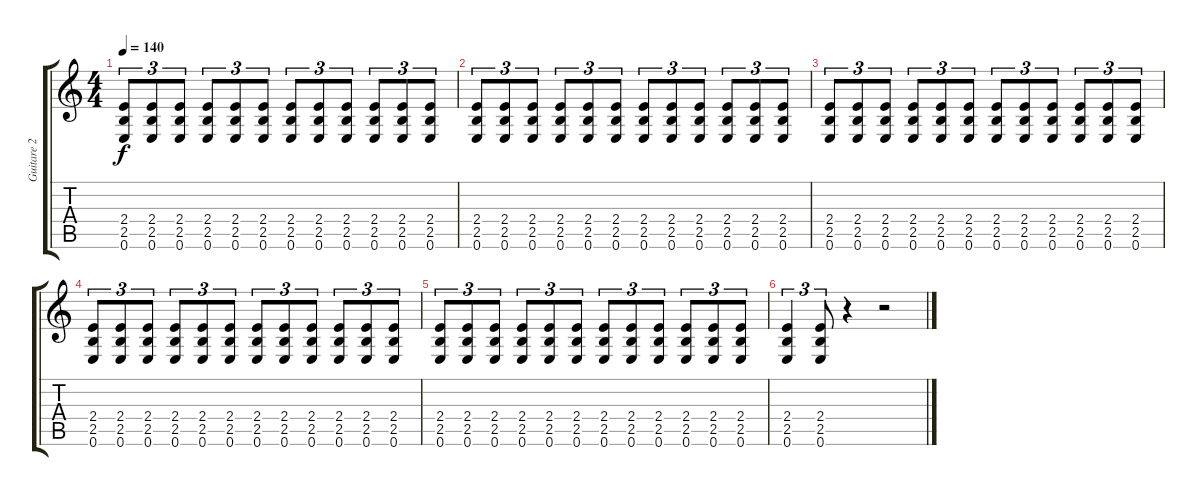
\track ("Guitare 2" "Guitare 2") {instrument distortionguitar}
\staff {score tabs}
\tuning (E4 B3 G3 D3 A2 E2) {hide}
\ts (4 4)
\tempo 140
\clef g2
\ks c
(2.4 2.5 0.6).8{tu (3 2) dy f} (2.4 2.5 0.6).8{tu (3 2)} (2.4 2.5 0.6).8{tu (3 2)} (2.4 2.5 0.6).8{tu (3 2)} (2.4 2.5 0.6).8{tu (3 2)} (2.4 2.5 0.6).8{tu (3 2)} (2.4 2.5 0.6).8{tu (3 2)} (2.4 2.5 0.6).8{tu (3 2)} (2.4 2.5 0.6).8{tu (3 2)} (2.4 2.5 0.6).8{tu (3 2)} (2.4 2.5 0.6).8{tu (3 2)} (2.4 2.5 0.6).8{tu (3 2)} |
(2.4 2.5 0.6).8{tu (3 2)} (2.4 2.5 0.6).8{tu (3 2)} (2.4 2.5 0.6).8{tu (3 2)} (2.4 2.5 0.6).8{tu (3 2)} (2.4 2.5 0.6).8{tu (3 2)} (2.4 2.5 0.6).8{tu (3 2)} (2.4 2.5 0.6).8{tu (3 2)} (2.4 2.5 0.6).8{tu (3 2)} (2.4 2.5 0.6).8{tu (3 2)} (2.4 2.5 0.6).8{tu (3 2)} (2.4 2.5 0.6).8{tu (3 2)} (2.4 2.5 0.6).8{tu (3 2)} |
(2.4 2.5 0.6).8{tu (3 2)} (2.4 2.5 0.6).8{tu (3 2)} (2.4 2.5 0.6).8{tu (3 2)} (2.4 2.5 0.6).8{tu (3 2)} (2.4 2.5 0.6).8{tu (3 2)} (2.4 2.5 0.6).8{tu (3 2)} (2.4 2.5 0.6).8{tu (3 2)} (2.4 2.5 0.6).8{tu (3 2)} (2.4 2.5 0.6).8{tu (3 2)} (2.4 2.5 0.6).8{tu (3 2)} (2.4 2.5 0.6).8{tu (3 2)} (2.4 2.5 0.6).8{tu (3 2)} |
(2.4 2.5 0.6).8{tu (3 2)} (2.4 2.5 0.6).8{tu (3 2)} (2.4 2.5 0.6).8{tu (3 2)} (2.4 2.5 0.6).8{tu (3 2)} (2.4 2.5 0.6).8{tu (3 2)} (2.4 2.5 0.6).8{tu (3 2)} (2.4 2.5 0.6).8{tu (3 2)} (2.4 2.5 0.6).8{tu (3 2)} (2.4 2.5 0.6).8{tu (3 2)} (2.4 2.5 0.6).8{tu (3 2)} (2.4 2.5 0.6).8{tu (3 2)} (2.4 2.5 0.6).8{tu (3 2)} |
(2.4 2.5 0.6).8{tu (3 2)} (2.4 2.5 0.6).8{tu (3 2)} (2.4 2.5 0.6).8{tu (3 2)} (2.4 2.5 0.6).8{tu (3 2)} (2.4 2.5 0.6).8{tu (3 2)} (2.4 2.5 0.6).8{tu (3 2)} (2.4 2.5 0.6).8{tu (3 2)} (2.4 2.5 0.6).8{tu (3 2)} (2.4 2.5 0.6).8{tu (3 2)} (2.4 2.5 0.6).8{tu (3 2)} (2.4 2.5 0.6).8{tu (3 2)} (2.4 2.5 0.6).8{tu (3 2)} |
(2.4 2.5 0.6).4{tu (3 2)} (2.4 2.5 0.6).8{tu (3 2)} r.4 r.2
